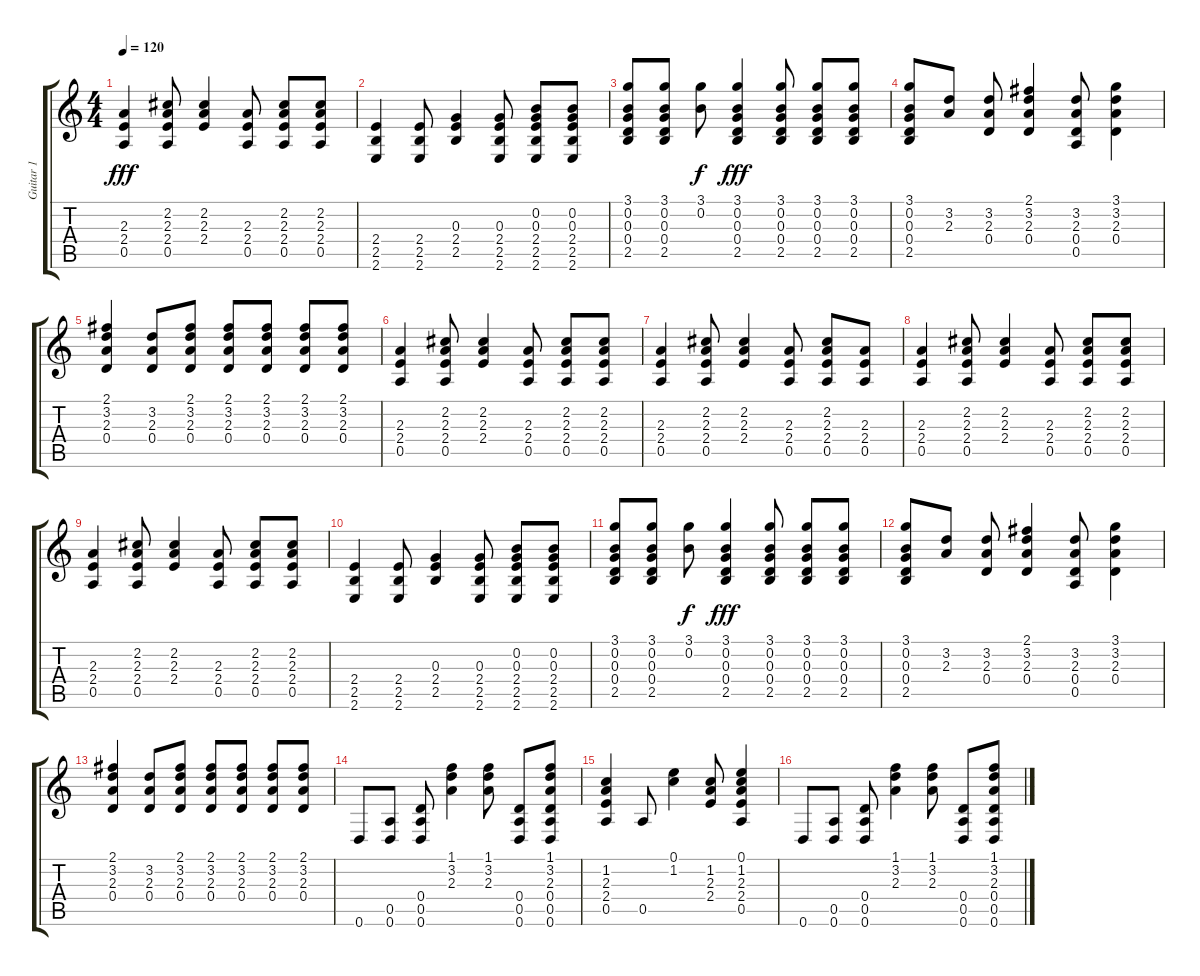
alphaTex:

\track ("Guitar 1" "Guitar 1") {instrument distortionguitar}
\staff {score tabs}
\tuning (E4 B3 G3 D3 A2 D2) {hide}
\ts (4 4)
\tempo 120
\clef g2
\ks c
(2.3 2.4 0.5).4{dy fff} (2.2 2.3 2.4 0.5).8 (2.2 2.3 2.4).4 (2.3 2.4 0.5).8 (2.2 2.3 2.4 0.5).8 (2.2 2.3 2.4 0.5).8 |
(2.4 2.5 2.6).4 (2.4 2.5 2.6).8 (0.3 2.4 2.5).4 (0.3 2.4 2.5 2.6).8 (0.2 0.3 2.4 2.5 2.6).8 (0.2 0.3 2.4 2.5 2.6).8 |
(3.1 0.2 0.3 0.4 2.5).8 (3.1 0.2 0.3 0.4 2.5).8 (3.1 0.2).8{dy f} (3.1 0.2 0.3 0.4 2.5).4{dy fff} (3.1 0.2 0.3 0.4 2.5).8 (3.1 0.2 0.3 0.4 2.5).8 (3.1 0.2 0.3 0.4 2.5).8 |
(3.1 0.2 0.3 0.4 2.5).8 (3.2 2.3).8 (3.2 2.3 0.4).8 (2.1 3.2 2.3 0.4).4 (3.2 2.3 0.4 0.5).8 (3.1 3.2 2.3 0.4).4 |
(2.1 3.2 2.3 0.4).4 (3.2 2.3 0.4).8 (2.1 3.2 2.3 0.4).8 (2.1 3.2 2.3 0.4).8 (2.1 3.2 2.3 0.4).8 (2.1 3.2 2.3 0.4).8 (2.1 3.2 2.3 0.4).8 |
(2.3 2.4 0.5).4 (2.2 2.3 2.4 0.5).8 (2.2 2.3 2.4).4 (2.3 2.4 0.5).8 (2.2 2.3 2.4 0.5).8 (2.2 2.3 2.4 0.5).8 |
(2.3 2.4 0.5).4 (2.2 2.3 2.4 0.5).8 (2.2 2.3 2.4).4 (2.3 2.4 0.5).8 (2.2 2.3 2.4 0.5).8 (2.3 2.4 0.5).8 |
(2.3 2.4 0.5).4 (2.2 2.3 2.4 0.5).8 (2.2 2.3 2.4).4 (2.3 2.4 0.5).8 (2.2 2.3 2.4 0.5).8 (2.2 2.3 2.4 0.5).8 |
(2.3 2.4 0.5).4 (2.2 2.3 2.4 0.5).8 (2.2 2.3 2.4).4 (2.3 2.4 0.5).8 (2.2 2.3 2.4 0.5).8 (2.2 2.3 2.4 0.5).8 |
(2.4 2.5 2.6).4 (2.4 2.5 2.6).8 (0.3 2.4 2.5).4 (0.3 2.4 2.5 2.6).8 (0.2 0.3 2.4 2.5 2.6).8 (0.2 0.3 2.4 2.5 2.6).8 |
(3.1 0.2 0.3 0.4 2.5).8 (3.1 0.2 0.3 0.4 2.5).8 (3.1 0.2).8{dy f} (3.1 0.2 0.3 0.4 2.5).4{dy fff} (3.1 0.2 0.3 0.4 2.5).8 (3.1 0.2 0.3 0.4 2.5).8 (3.1 0.2 0.3 0.4 2.5).8 |
(3.1 0.2 0.3 0.4 2.5).8 (3.2 2.3).8 (3.2 2.3 0.4).8 (2.1 3.2 2.3 0.4).4 (3.2 2.3 0.4 0.5).8 (3.1 3.2 2.3 0.4).4 |
(2.1 3.2 2.3 0.4).4 (3.2 2.3 0.4).8 (2.1 3.2 2.3 0.4).8 (2.1 3.2 2.3 0.4).8 (2.1 3.2 2.3 0.4).8 (2.1 3.2 2.3 0.4).8 (2.1 3.2 2.3 0.4).8 |
0.6.8{instrument distortionguitar} (0.5 0.6).8 (0.4 0.5 0.6).8 (1.1 3.2 2.3).4 (1.1 3.2 2.3).8 (0.4 0.5 0.6).8 (1.1 3.2 2.3 0.4 0.5 0.6).8 |
(1.2 2.3 2.4 0.5).4 0.5.8 (0.1 1.2).4 (1.2 2.3 2.4).8 (0.1 1.2 2.3 2.4 0.5).4 |
0.6.8 (0.5 0.6).8 (0.4 0.5 0.6).8 (1.1 3.2 2.3).4 (1.1 3.2 2.3).8 (0.4 0.5 0.6).8 (1.1 3.2 2.3 0.4 0.5 0.6).8
